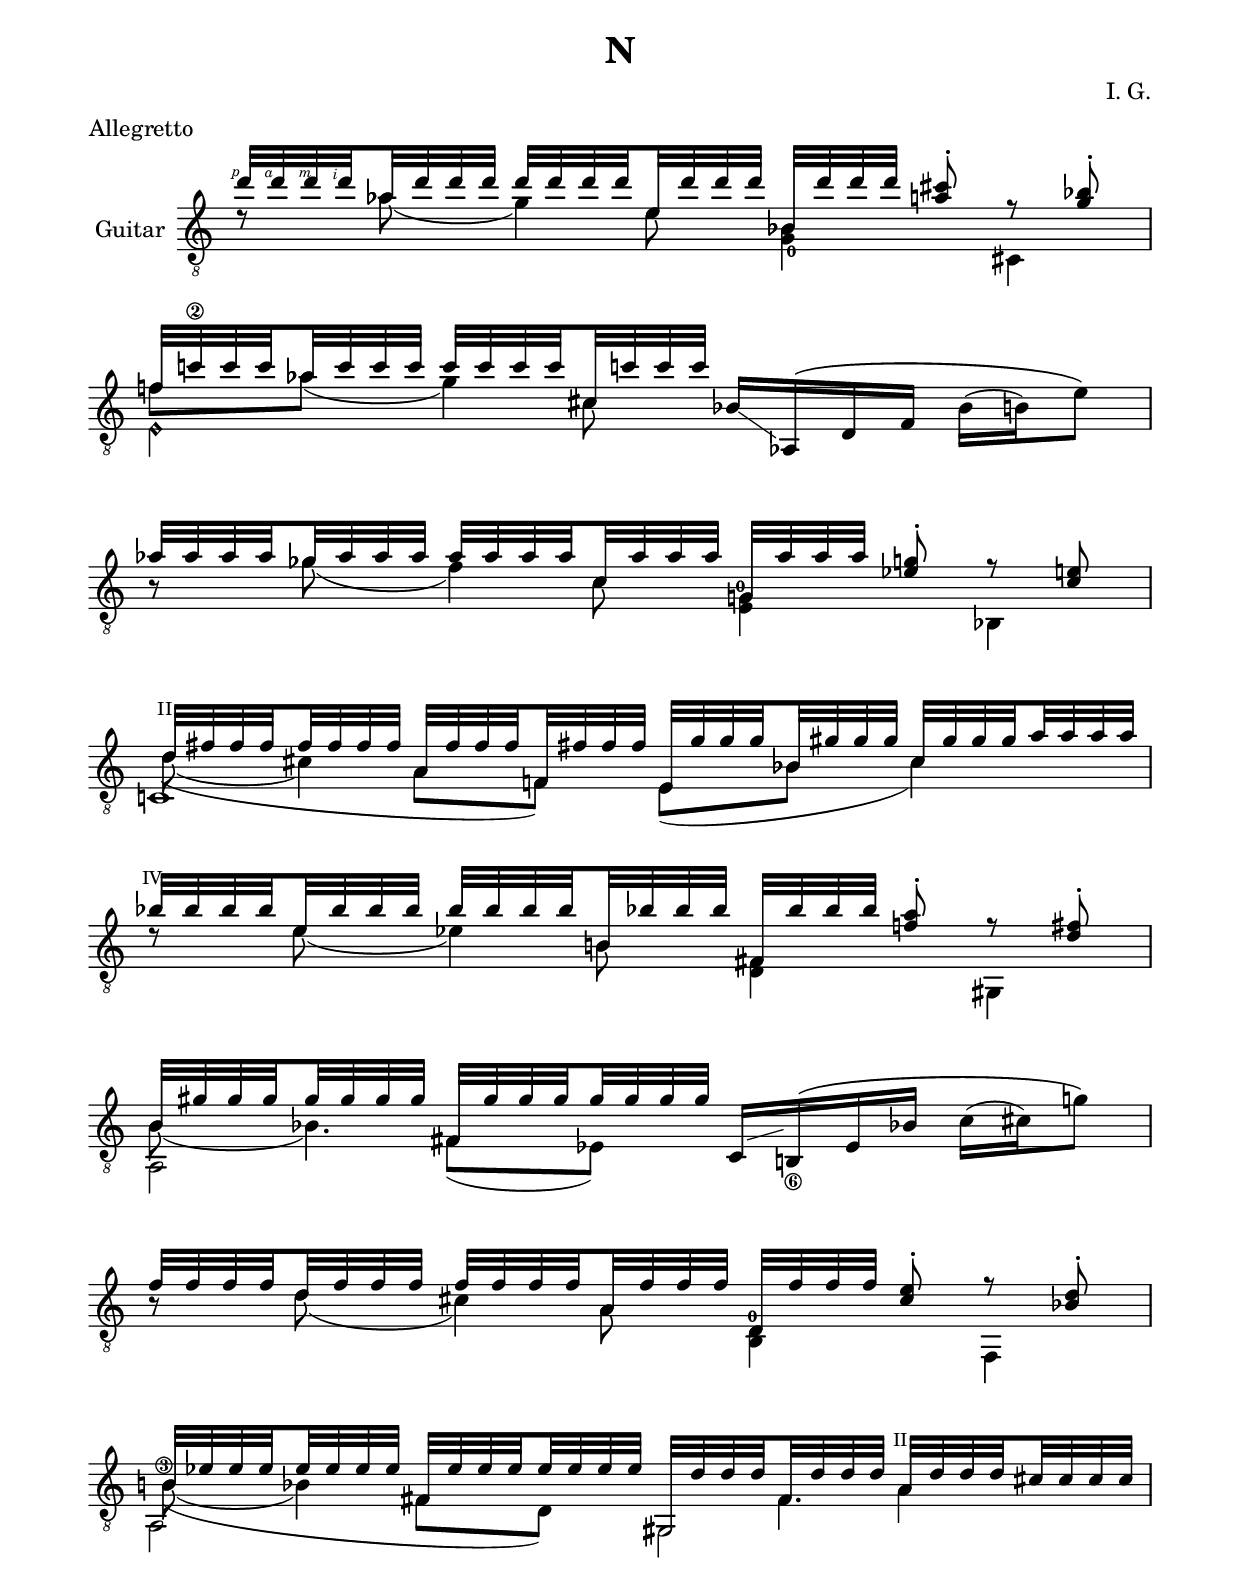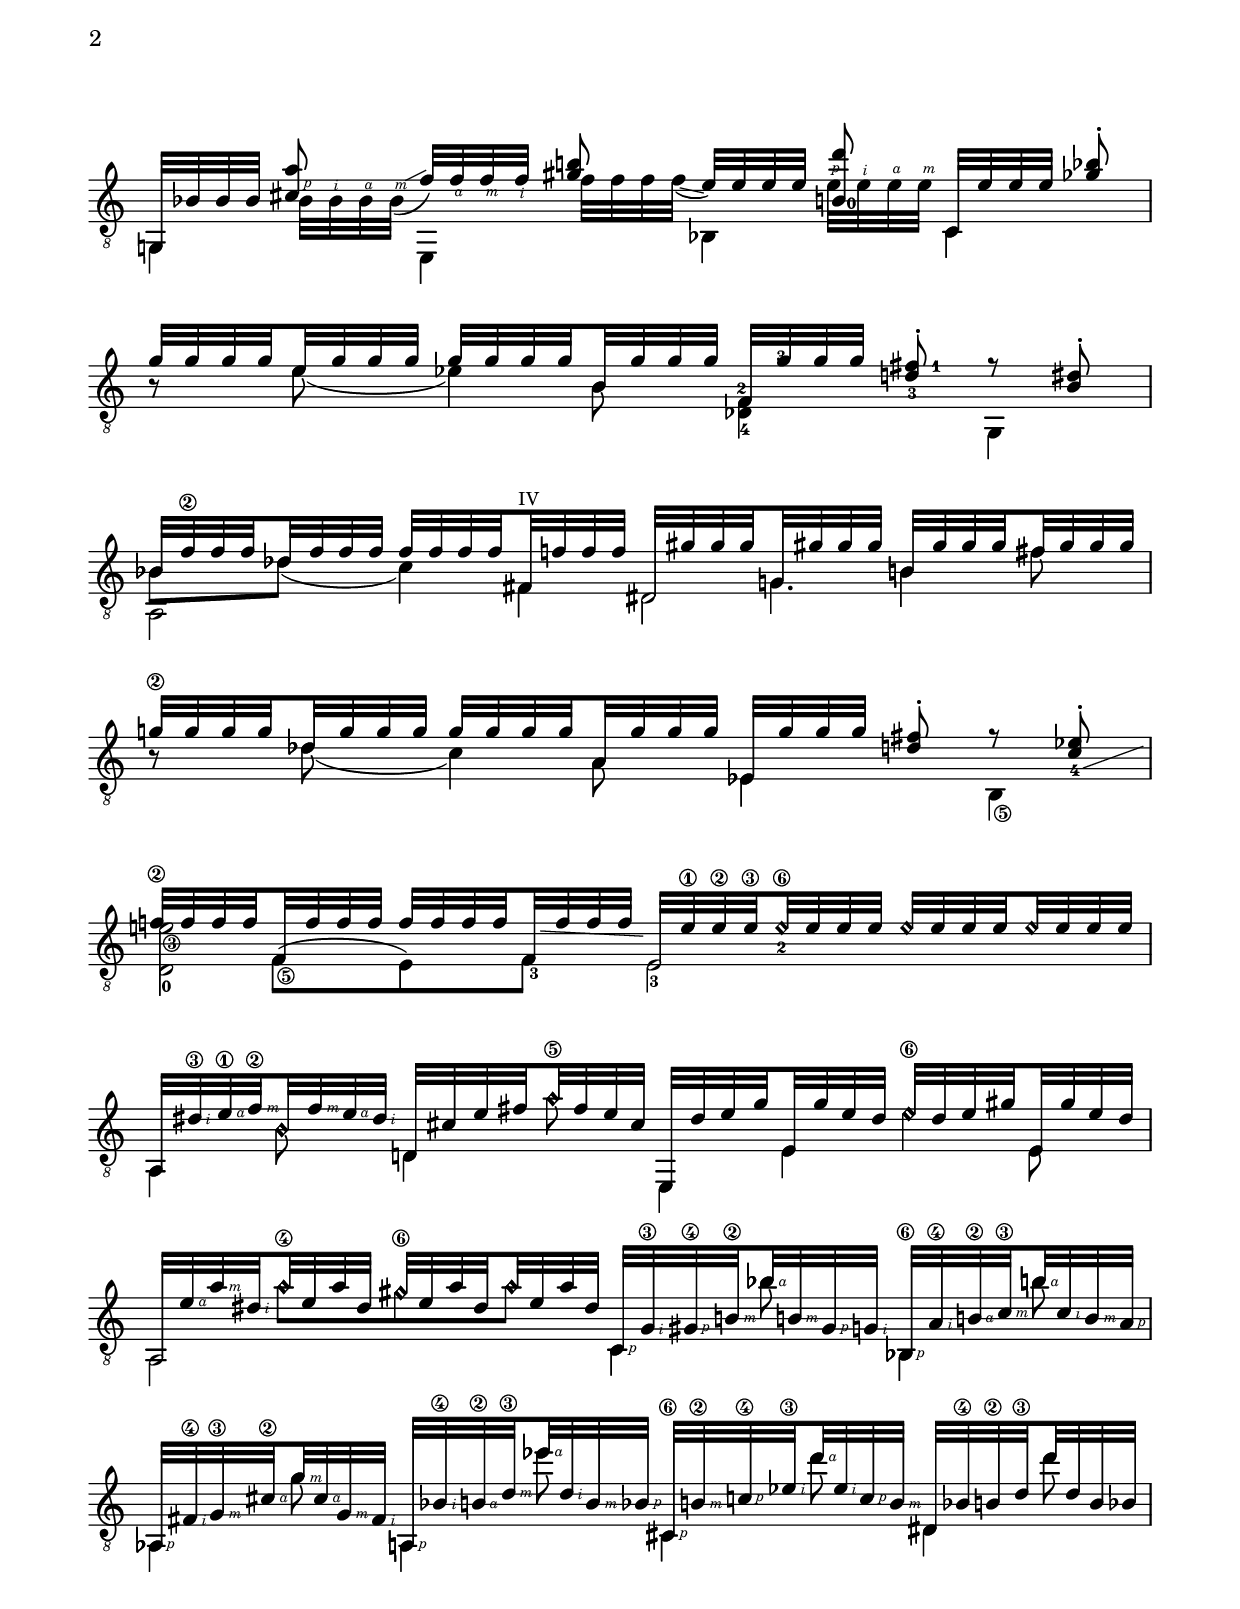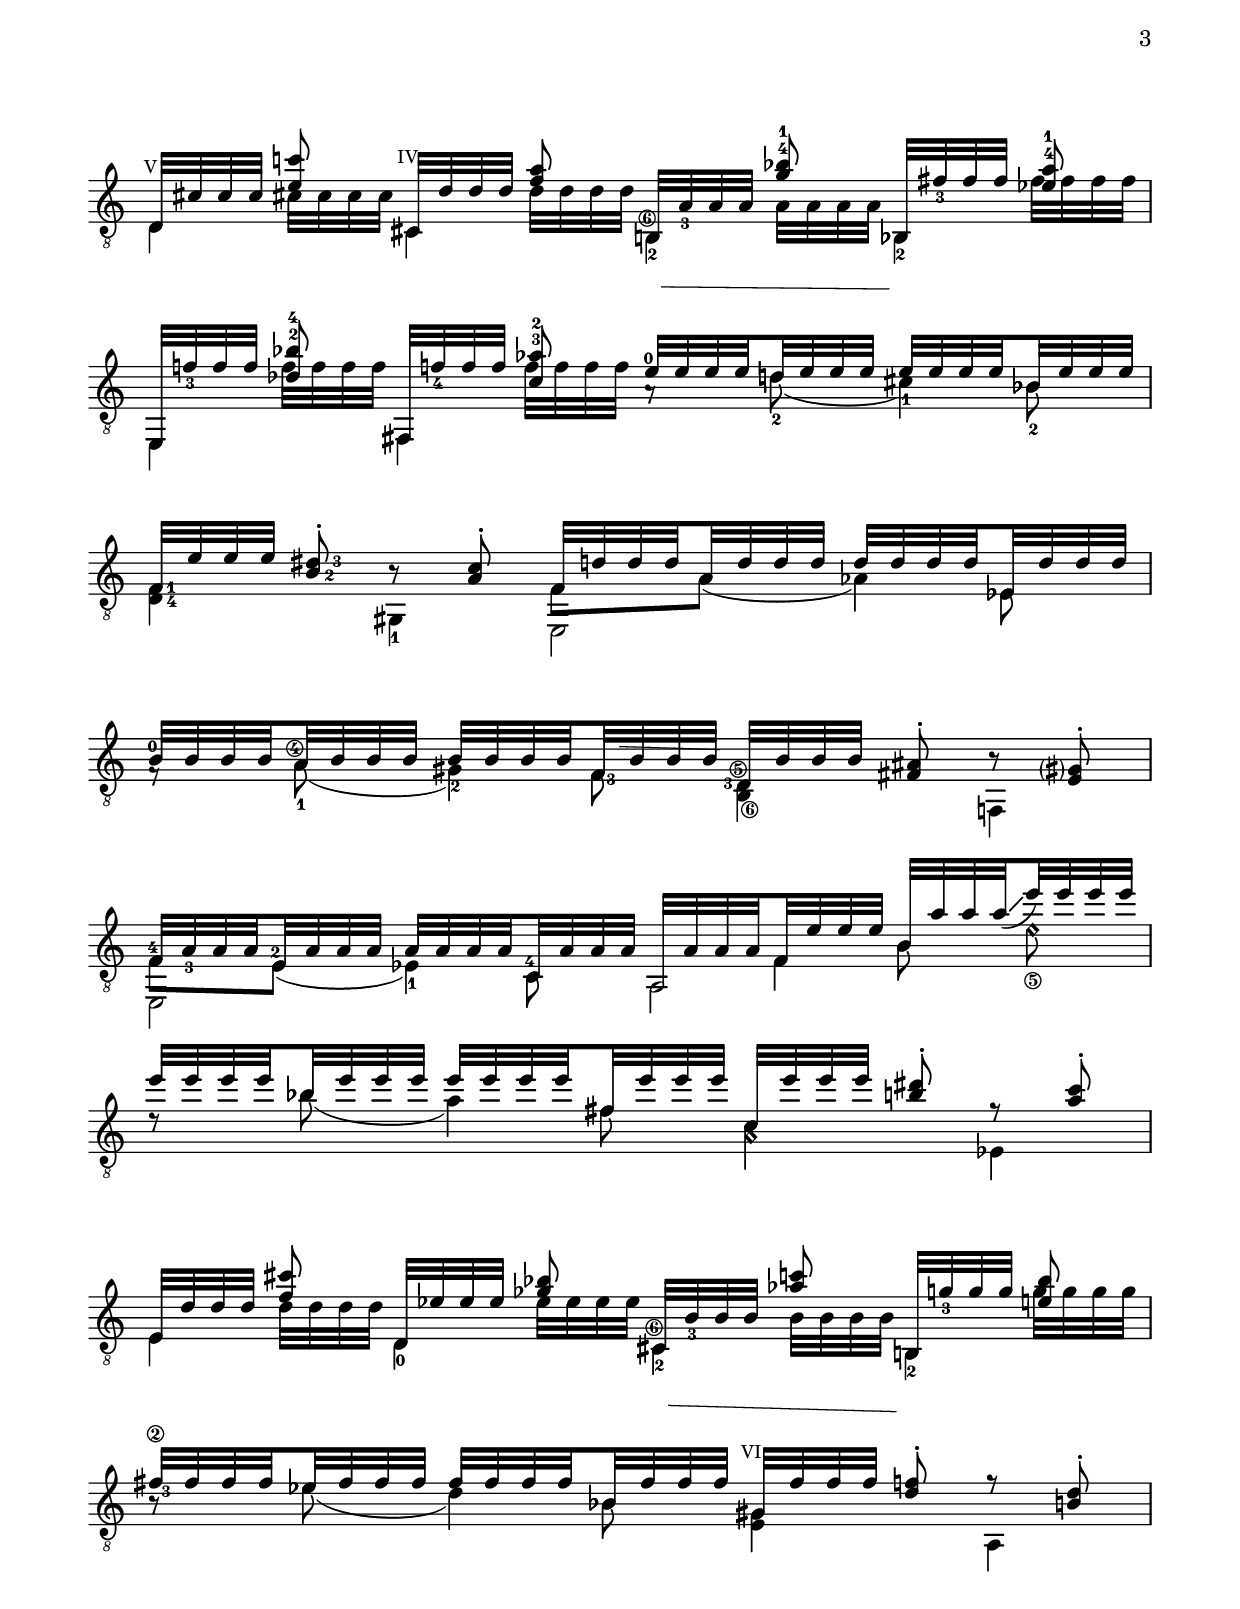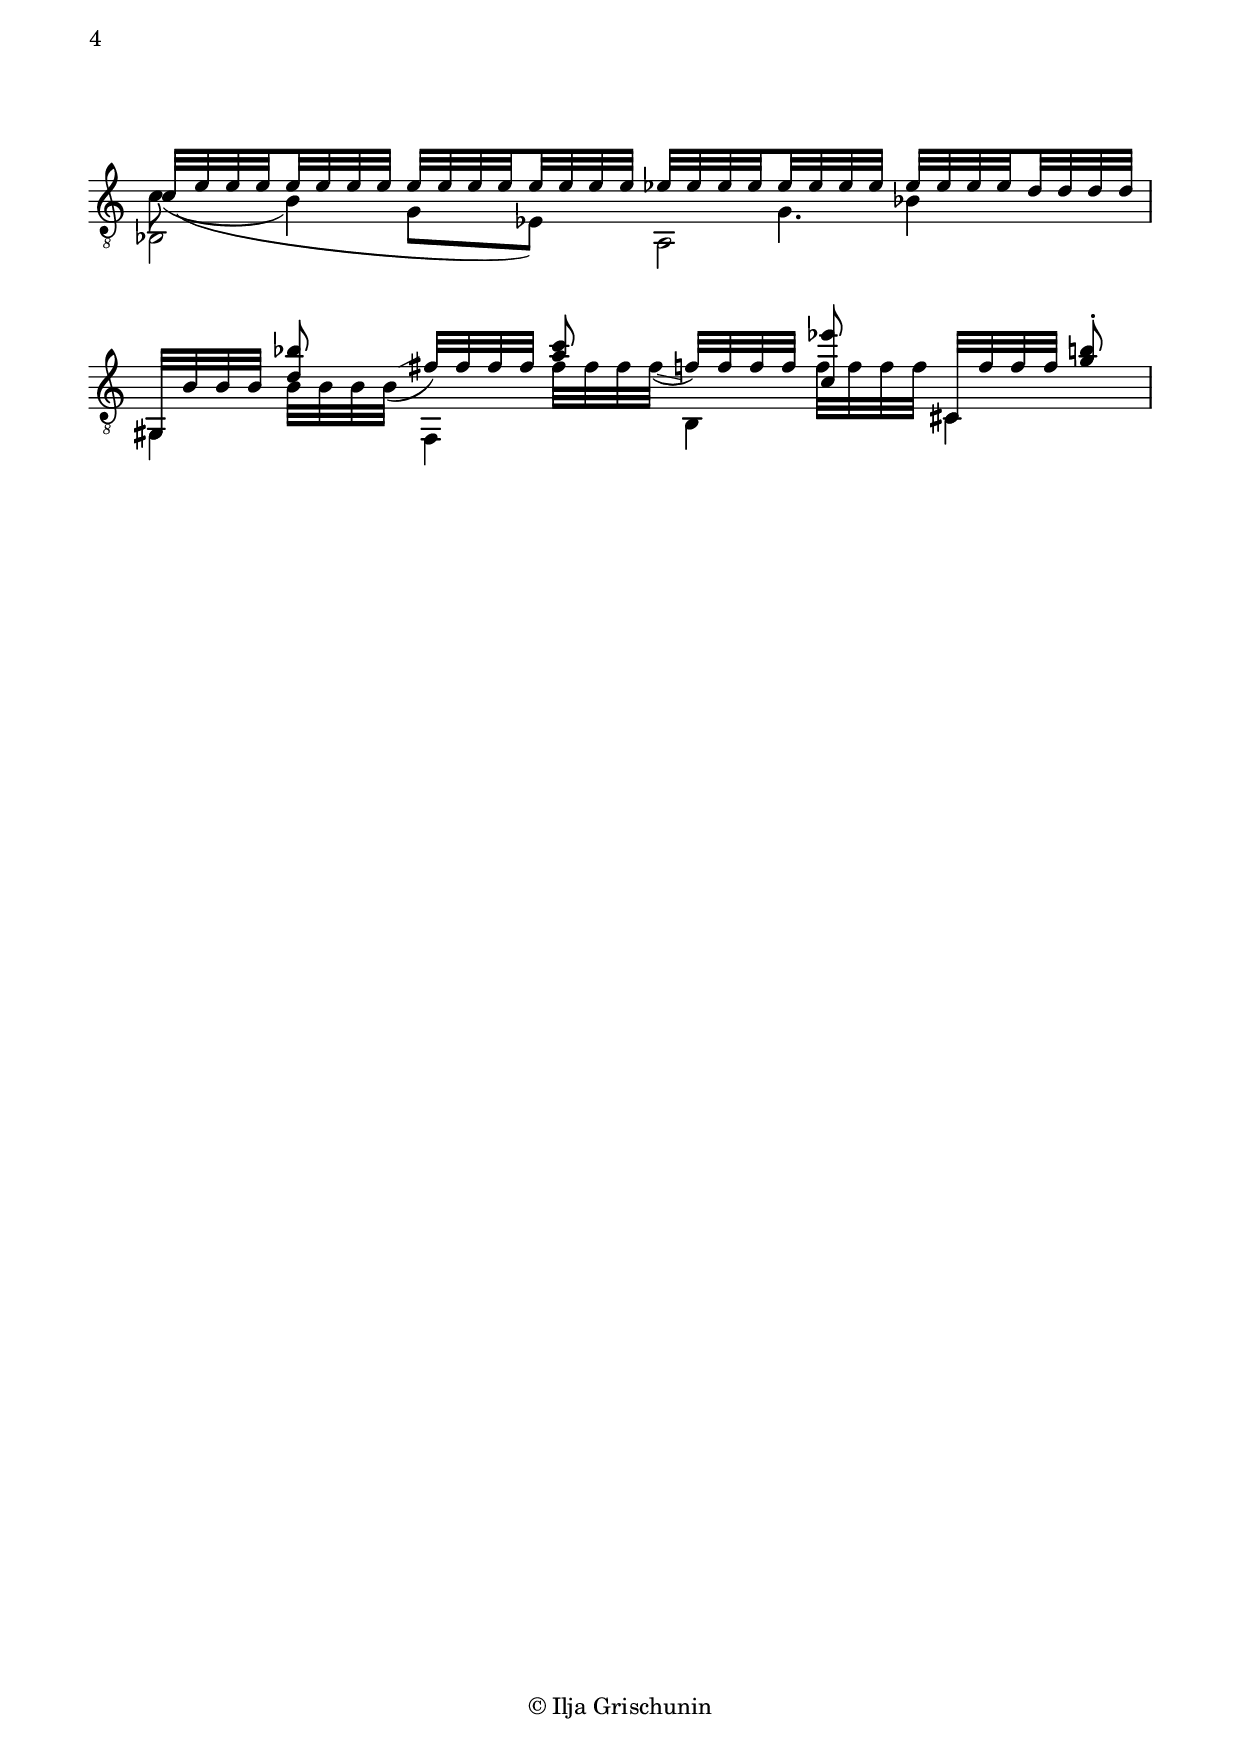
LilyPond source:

\version "2.19.15"

\language "deutsch"

\header {
  title = "N"
  meter = "Allegretto"
  composer = "I. G."
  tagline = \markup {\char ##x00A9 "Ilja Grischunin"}
}

\paper {
  #(set-paper-size "a4")
  top-markup-spacing.basic-distance = 5
  markup-system-spacing.basic-distance = 15
  top-system-spacing.basic-distance = 20
  system-system-spacing.basic-distance = 20
  score-system-spacing.basic-distance = 20
  last-bottom-spacing.basic-distance = 25

  %two-sided = ##t
  %inner-margin = 25
  %outer-margin = 15
  left-margin = 15
  right-margin = 15
}

\layout {
  \context {
    \Voice
    \override Glissando.thickness = #1.5
    \override Glissando.gap = #0.1
  }
  \context {
    \Score
    \remove "Bar_number_engraver"
  }
}
%%%%%%%%%%%%%%%%%%%%%%%%%%%%%%%%%%%%%%
#(define RH rightHandFinger)

xLV = #(define-music-function (parser location further) (number?) #{
  \once \override LaissezVibrerTie.X-extent = #'(0 . 0)
  \once \override LaissezVibrerTie.details.note-head-gap = #(/
                                                             further -2)
  \once \override LaissezVibrerTie.extra-offset = #(cons (/
                                                          further 2) 0)
         #})

stringNumberSpanner =
#(define-music-function (parser location StringNumber) (string?)
   #{
     \override TextSpanner.font-size = #-5
     \override TextSpanner.dash-fraction = #0.3
     \override TextSpanner.dash-period = #1.5
     \override TextSpanner.bound-details.right.arrow = ##t
     \override TextSpanner.arrow-width = #0.2
     \override TextSpanner.arrow-length = #0.7
     \override TextSpanner.bound-details.left.stencil-align-dir-y = #CENTER
     \override TextSpanner.bound-details.left.text = \markup { \circle \number #StringNumber }
   #})

stringNumSpan =
#(define-music-function (parser location StringNumber) (string?)
   #{
     \override TextSpanner.font-size = #-5
     \override TextSpanner.dash-fraction = #0.3
     \override TextSpanner.dash-period = #1.5
     %\override TextSpanner.bound-details.right.arrow = ##t
     %\override TextSpanner.arrow-width = #0.2
     %\override TextSpanner.arrow-length = #0.7
     \override TextSpanner.bound-details.left.stencil-align-dir-y = #CENTER
     \override TextSpanner.bound-details.left.text = \markup { \circle \number #StringNumber }
   #})

%%%%%%%%%%%%%%%%%%%%%%%%%%%%%%%%%%%%%%

global = {
  %\key d \major
  \time 4/4
  \override Staff.TimeSignature.stencil = ##f
}

ossia = \relative {
  \set Staff.fontSize = #-3
  \override Staff.StaffSymbol.staff-space = #(magstep -3)
  \override Staff.StaffSymbol.thickness = #(magstep -3)
  \global
  d''2~ d8 cis-. r b-. c!2 r
  \break
  as~ as8 g-. r e fis2 r
  \break
  b~ b8 a-. r fis-. as2 r
  \break
  f~ f8 e-. r d es2 d'4.( cis8)
  \break
  b4 f' e4. b'8 g2~ g8 fis-. r es-. f!2 as
  g2~ g8 fis-. r es-. f2 e R1 r2 b4 h g es' d2
  cis4 d a fis' f2 e~ e8 dis-. r c-. d2 h~ h8 b-. r g-. a2 r
  e'~ e8 dis-. r c-. d4 es h g' fis2~ fis8 f-. r d-.
  e2 es4.( d8) h4 fis' f4. h8 a2~ a8 gis-. r f-. g2 r
}

classicalGuitar = \relative {
  \global
  <<
    {
      \set subdivideBeams = ##t
      \set baseMoment = #(ly:make-moment 1/8)
      \set beatStructure = #'(2 2 2 2)
      \override StrokeFinger.extra-offset = #'(-2.3 . 0.8)
      d''32\RH #1 d\RH #4 d\RH #3 d\RH #2 as d d d d d d d e, d' d d
      b, d' d d <a cis>8-.\noBeam r <g b>-.
    }
    \\
    {
      d8\rest as'( g4)
      \once\override Fingering.extra-offset = #'(0.3 . 1)
      <g,_0 b>4 cis,
    }
    \\
    {
      \voiceTwo
      s4. e'8 s2
    }
  >>
  <<
    {
      f!32 c'!\2 c c as c c c c c c c cis, c'! c c
    }
    \\
    {
      f,8 as( g4)
    }
    \\
    {
      \voiceTwo
      s4. cis,8
    }
    \\
    {
      \voiceTwo
      e,4\harmonic s
    }
  >>
  b'16-\markup {
    \postscript #"1.2 2.2 moveto 3.6 -2.5 rlineto stroke"
  } as,\( d f b( h) e8\)
  <<
    {
      \set subdivideBeams = ##t
      \set baseMoment = #(ly:make-moment 1/8)
      \set beatStructure = #'(2 2 2 2)
      as32 as as as ges as as as as as as as c, as' as as
      g, as' as as <es g>8-.\noBeam r <c e>
    }
    \\
    {
      h8\rest ges'( f4)
      \once\override Fingering.extra-offset = #'(-0.5 . -3)
      <e, g!-0>4 b
    }
    \\
    {
      \voiceTwo
      s4. c'8 s2
    }
  >>
  <<
    {
      \override TextScript.font-size = -2
      \once\override TextScript.extra-offset = #'(-0.5 . -1.5)
      d32^"II" fis fis fis fis fis fis fis
      a, fis' fis fis f,! fis'! fis fis
      e, g' g g b, gis' gis gis cis, gis' gis gis a a a a
    }
    \\
    {
      d,8( cis4) s8
    }
    \\
    {
      \voiceTwo
      \hideNotes
      \shape #'((0.8 . 0.3) (0 . 0) (0 . 0) (0 . 0)) Slur
      d4(\unHideNotes a8 f) e( b' cis4)
    }
    \\
    {
      \voiceTwo
      c,!1
    }
  >>
  <<
    {
      \once\override TextScript.extra-offset = #'(-0.7 . -1.5)
      b''32^"IV" b b b e, b' b b b b b b h,! b'! b b
      fis, b' b b <f! a>8-.\noBeam r <d fis>-.
    }
    \\
    {
      d8\rest e( es4) <d, fis> gis,
    }
    \\
    {
      \voiceTwo
      s4. h'8 s2
    }
  >>
  <<
    {
      h32 gis' gis gis gis gis gis gis fis, gis' gis gis gis gis gis gis
    }
    \\
    {
      h,8( b4.)
    }
    \\
    {
      \voiceTwo
      s4 fis8( es)
    }
    \\
    {
      \voiceTwo
      a,2
    }
  >>
  c16-\markup {
    \postscript #"1.7 1.2 moveto 3.5 1 rlineto stroke"
  } h!_\6\( es b'! c( cis) g'8\)
  \break
  <<
    {
      \set subdivideBeams = ##t
      \set baseMoment = #(ly:make-moment 1/8)
      \set beatStructure = #'(2 2 2 2)
      f32 f f f d f f f f f f f a, f' f f
      d, f' f f <cis e>8-.\noBeam r <b d>-.
    }
    \\
    {
      h8\rest d( cis4)
      \once\override Fingering.extra-offset = #'(-0.3 . -4.2)
      <h, d-0> f
    }
    \\
    {
      \voiceTwo
      s4. a'8 s2
    }
  >>
  \mergeDifferentlyHeadedOn
  \mergeDifferentlyDottedOn
  <<
    {
      \override TextScript.font-size = -2
      h32 es es es es es es es fis, es' es es es es es es
      gis,, d'' d d fis, d' d d
      \once\override TextScript.extra-offset = #'(-0.5 . -1.5)
      a^"II" d d d cis cis cis cis
    }
    \\
    {
      \once\override StringNumber.extra-offset = #'(-0.5 . -1.5)
      h!8\3( b4) s8 s4 a
    }
    \\
    {
      \voiceTwo
      \hideNotes
      \shape #'((1 . 0.8) (0 . 0) (0 . 0) (0 . 0)) Slur
      h4(\unHideNotes fis8 d) s8 fis4.
    }
    \\
    {
      \voiceTwo
      a,2 gis
    }
  >>
  <<
    {
      s8 <cis' a'> s <gis' h!> s
      \once\override Fingering.extra-offset = #'(1.2 . 2.9)
      <h,!_0 d'>
    }
    \\
    {
      \voiceOne
      g,32[ b' b b]
      \voiceTwo
      \override StrokeFinger.extra-offset = #'(-1.3 . 1.5)
      b\RH #1 b\RH #2 b\RH #4
      \once\override Slur.positions = #'(0 . 1)
      b\RH #3 (-\markup {
        \postscript #"1.5 4.5 moveto 2 1 rlineto stroke"
      }
      \voiceOne
      \override StrokeFinger.extra-offset = #'(-1.3 . -1.2)
      f')[ f\RH #4 f\RH #3 f\RH #2 ]
      \voiceTwo
      f f f f(-\markup {
        \postscript #"0.8 3.8 moveto 2.3 -0.5 rlineto stroke"
      }
      \voiceOne
      e)[ e e e]
      \voiceTwo
      \override StrokeFinger.extra-offset = #'(-1.3 . 1.5)
      e\RH #1 e\RH #2 e\RH #4 e\RH #3
    }
    \\
    {
      \voiceTwo
      g,,!4 e b'
    }
  >>
  <<
    {
      c32 e' e e <ges b>8-.\noBeam
    }
    \\
    {
      c,,4
    }
  >>
  <<
    {
      \override Fingering.staff-padding = #'()
      g''32 g g g e g g g g g g g h, g' g g
      \once\override Fingering.extra-offset = #'(-0.3 . 3)
      f,_2
      \once\override Fingering.extra-offset = #'(-0.3 . -4.2)
      g'-3 g g
      \set fingeringOrientations = #'(down right)
      <d!-3 fis-1>8-.\noBeam r <h dis>-.
    }
    \\
    {
      h8\rest e( es4) <des,_4 f> g,
    }
    \\
    {
      \voiceTwo
      s4. h'8 s2
    }
  >>
  <<
    {
      b32 f'\2 f f des f f f f f f f fis,^"IV" f'! f f
      dis, gis' gis gis g,! gis'! gis gis h, gis' gis gis fis gis gis gis
    }
    \\
    {
      s2. s8 fis
    }
    \\
    {
      \voiceTwo
      b,8 des( c4) s h
    }
    \\
    {
      \voiceTwo
      s4. fis4 g4.
    }
    \\
    {
      \voiceTwo
      a,2 dis
    }
  >>
  <<
    {
      g'!32\2 g g g des g g g g g g g a, g' g g
      es, g' g g <d fis>8-.\noBeam r <c-4 es>-.-\markup {
        \postscript #"1.5 -3.5 moveto 5.8 2.1 rlineto stroke"
      }
    }
    \\
    {
      h8\rest des( c4) es,
      \once\override StringNumber.extra-offset = #'(0.7 . 2)
      h_\5
    }
    \\
    {
      \voiceTwo
      s4. a'8 s2
    }
  >>
  <<
    {
      f'!32\2 f f f f, f' f f f f f f f, f' f f
      e, e'\1 e\2 e\3 e\harmonic\6_2 e e e e\harmonic e e e e\harmonic e e e
    }
    \\
    {
      s8
      \once\override StringNumber.extra-offset = #'(0.7 . 3)
      f,^(_\5 e)
      \override Fingering.extra-offset = #'(0.5 . 3)
      f-3-\markup {
        \postscript #"1.8 3.8 moveto 9.9 -0.5 rlineto stroke"
      }
    }
    \\
    {
      \voiceTwo
      \once\override NoteColumn.force-hshift = #0.2
      \once\override StringNumber.extra-offset = #'(0.5 . -3.3)
      <d_0 e'!\3>2 e2-3
    }
  >>
  <<
    {
      a,32 dis'\3\RH #2 e\1\RH #4 f\2\RH #3 h,\harmonic f'\RH #3 e\RH #4 dis\RH #2 d,! cis' e fis a\harmonic\5 fis e cis
      e,, dis'' e g e, g' e dis e\harmonic\6 dis e gis e, gis' e dis
      a, e''\RH #4 a\RH #3 dis,\RH #2 a'\harmonic\4 e a dis, gis\harmonic\6 e a dis, a'\harmonic e a dis,
    }
    \\
    {
      s8 h\harmonic s a'\harmonic s e,4 e8
      s a'\harmonic gis\harmonic a\harmonic
    }
    \\
    {
      \voiceTwo
      a,,4 d e, e''\harmonic a,,2
    }
  >>
  <<
    {
      \override Fingering.staff-padding = #'()
      c32\RH #1 g'\3\RH #2 gis\4\RH #1 h!\2\RH #3 b'\RH #4 h,!\RH #3 gis\RH #1 g\RH #2 b,\6\RH #1 a'\4\RH #2 h!\2\RH #4 c\3\RH#3 h'\RH #4 c,\RH #2 h\RH #3 a\RH #1
      as,\RH #1 fis'\4\RH #2 g\3\RH #3 cis\2\RH #4 g'\RH #3 cis,\RH #4 g\RH #3 fis\RH #2 a,\RH #1 b'\4\RH #2 h\2\RH #4 d\3\RH #3 es'\RH #4 d,\RH #2 h\RH #3 b\RH #1
      cis,\6\RH #1 h'\2\RH #3 c!\4\RH #1 es\3\RH #2 d'\RH #4 es,\RH #2 c\RH #1 h\RH #3 dis, b'\4 h\2 d\3 d' d, h b
      %d, b' h es cis' es, h b cis, h'\2 c!\4 es\3 d' es, c h
    }
    \\
    {
      s8 b' s h s g s es' s d s d
      %cis s d s a s fis' s f!
    }
    \\
    {
      \voiceTwo
      c,,4 b as a cis dis
      %d cis h b e
    }
  >>
  <<
    {
      s8 <e' c'!> s <f a> s
      \set fingeringOrientations = #'(up)
      <g-4 b-1> s <es-4 a-1> s <des-2 b'-4> s <c-3 as'-2>
    }
    \\
    {
      \override TextScript.font-size = -2
      \override Fingering.staff-padding = #'()
      \voiceOne
      \once\override TextScript.extra-offset = #'(-0.5 . -1.5)
      d,32[^"V" cis' cis cis]
      \voiceTwo
      cis! cis cis cis
      \voiceOne
      \once\override TextScript.extra-offset = #'(-0.8 . -1.5)
      cis,[^"IV" d' d d]
      \voiceTwo
      d d d d
      \voiceOne
      \once\override StringNumber.extra-offset = #'(-0.5 . -6)
      h,[^\6_2-\markup {
        \postscript #"1.5 -10.8 moveto 22 -0.2 rlineto stroke"
      } a'_3 a a]
      \voiceTwo
      a a a a
      \voiceOne
      b,[_2 fis''_3 fis fis]
      \voiceTwo
      fis fis fis fis
      \voiceOne
      e,,[ f''!_3 f f]
      \voiceTwo
      f f f f
      \voiceOne
      fis,,[ f''!_4 f f]
      \voiceTwo
      f f f f
    }
    \\
    {
      \voiceTwo
      d,4 cis h! b e, fis!
    }
  >>
  <<
    {
      \set subdivideBeams = ##t
      \set baseMoment = #(ly:make-moment 1/8)
      \set beatStructure = #'(2 2 2 2)
      \once\override Fingering.extra-offset = #'(-0.3 . -3.3)
      e''32-0 e e e d e e e e e e e b e e e
      f, e' e e
      \set fingeringOrientations = #'(right)
      <h-2 dis-3>8-.\noBeam h\rest <a c>-.
      %\unset fingeringOrientations
    }
    \\
    {
      a8\rest d(-2 cis4_1)
      \set fingeringOrientations = #'(right)
      <d,-4 f-1>
      %\unset fingeringOrientations
      gis,_1
    }
    \\
    {
      \voiceTwo
      s4. b'8-2 s2
    }
  >>
  <<
    {
      f32 d' d d a d d d d d d d es, d' d d
    }
    \\
    {
      f,8 a( as4)
    }
    \\
    {
      \voiceTwo
      s4. es8
    }
    \\
    {
      \voiceTwo
      e,2
    }
  >>
  \break
  <<
    {
      \once\override Fingering.extra-offset = #'(-0.3 . -3.5)
      h''32-0 h h h a h h h h h h h f h h h
      \once\override StringNumber.extra-offset = #'(-0.5 . -6)
      \once\override Fingering.extra-offset = #'(-1.5 . 1.8)
      d,\5_3 h' h h <fis ais>8-.\noBeam h\rest <e, gis?>-.
    }
    \\
    {
      f8\rest
      \once\override StringNumber.extra-offset = #'(-0.6 . -2.3)
      a(\4_1 gis4_2)
      \once\override StringNumber.extra-offset = #'(0.6 . 2.5)
      <h,_\6 d> f!
    }
    \\
    {
      \voiceTwo
      s4.
      \once\override Fingering.extra-offset = #'(1.3 . 3.2)
      f'8_3-\markup {
        \postscript #"2.7 3.8 moveto 9.7 -0.3 rlineto stroke"
      } s2
    }
  >>
  <<
    {
      \once\override Fingering.extra-offset =#'(-0.3 . -4.3)
      f32-4 a_3 a a
      \once\override Fingering.extra-offset =#'(-0.3 . -4.7)
      e-2 a a a a a a a
      \once\override Fingering.extra-offset =#'(-0.3 . -5.6)
      c,-4 a' a a
    }
    \\
    {
      f8 e( es4_1)
    }
    \\
    {
      \voiceTwo
      s4. c8
    }
    \\
    {
      \voiceTwo
      e,2
    }
  >>
  <<
    {
      a32 a' a a f e' e e h a' a a_(\glissando e') e e e
    }
    \\
    {
      s8 f,,4 e'8_\5\harmonic
    }
    \\
    {
      \voiceTwo
      s4 h8 s
    }
    \\
    {
      \voiceTwo
      a,2
    }
  >>
  <<
    {
      e'''32 e e e b e e e e e e e fis, e' e e
      c, e' e e <h dis>8-.\noBeam r <a c>-.
    }
    \\
    {
      d,8\rest b'( a4) <a,\harmonic c>4 es
    }
    \\
    {
      \voiceTwo
      s4. fis'8 s2
    }
  >>
  <<
    {
      s8 <f cis'> s <ges b> s <as c> s <e b'>
    }
    \\
    {
      \override TextScript.font-size = -2
      \override Fingering.staff-padding = #'()
      \voiceOne
      e,32[ d' d d]
      \voiceTwo
      d d d d
      \voiceOne
      \once\override TextScript.extra-offset = #'(-0.8 . -1.5)
      d,[_0 es' es es]
      \voiceTwo
      es es es es
      \voiceOne
      \once\override StringNumber.extra-offset = #'(-0.5 . -6)
      cis,[^\6_2-\markup {
        \postscript #"1.5 -11 moveto 22 -0.6 rlineto stroke"
      }
      h'_3 h h]
      \voiceTwo
      h h h h
      \voiceOne
      h,![_2 g''_3 g g]
      \voiceTwo
      g g g g
    }
    \\
    {
      \voiceTwo
      e,4 d cis h
    }
  >>
  <<
    {
      \once\override Fingering.extra-offset = #'(1 . 0.8)
      fis''32\2_3 fis fis fis es fis fis fis fis fis fis fis b, fis' fis fis
      \once\override TextScript.extra-offset = #'(-1 . -1.5)
      gis,^"VI" fis' fis fis <d f>8-.\noBeam r <h d>-.
    }
    \\
    {
      h8\rest es( d4) <e, gis> a,
    }
    \\
    {
      \voiceTwo
      s4. b'8 s2
    }
  >>
  <<
    {
      c32 e e e e e e e e e e e e e e e
      es es es es es es es es es es es es d d d d
    }
    \\
    {
      c8( h4) s8 s4 b
    }
    \\
    {
      \voiceTwo
      \hideNotes
      \shape #'((1 . 0.8) (0 . 0) (0 . 0) (0 . 0)) Slur
      c4(\unHideNotes g8 es) s8 g4.
    }
    \\
    {
      \voiceTwo
      b,2 a
    }
  >>
  <<
    {
      s8 <d' b'> s <a' c> s <c, es'>
    }
    \\
    {
      \voiceOne
      gis,32[ h' h h]
      \voiceTwo
      h h h h (-\markup {
        \postscript #"1.5 4.5 moveto 2 1 rlineto stroke"
      }
      \voiceOne
      fis')[ fis fis fis]
      \voiceTwo
      fis fis fis fis(-\markup {
        \postscript #"0.8 3.8 moveto 2.3 -0.5 rlineto stroke"
      }
      \voiceOne
      f)[ f f f]
      \voiceTwo
      f f f f
    }
    \\
    {
      \voiceTwo
      gis,,!4 f h
    }
  >>
  <<
    {
      cis32 f' f f <g h>8-.\noBeam
    }
    \\
    {
      cis,,4
    }
  >>
}

%%%%%%%%%%%%%%%%%%%%%%%%%%%%%%%%%%%%%%
\score {
  \new StaffGroup<<

    %\new Staff \ossia

    \new Staff \with {
      instrumentName = "Guitar"
    }
    {
      \clef "treble_8" \classicalGuitar
    }

  >>
}
